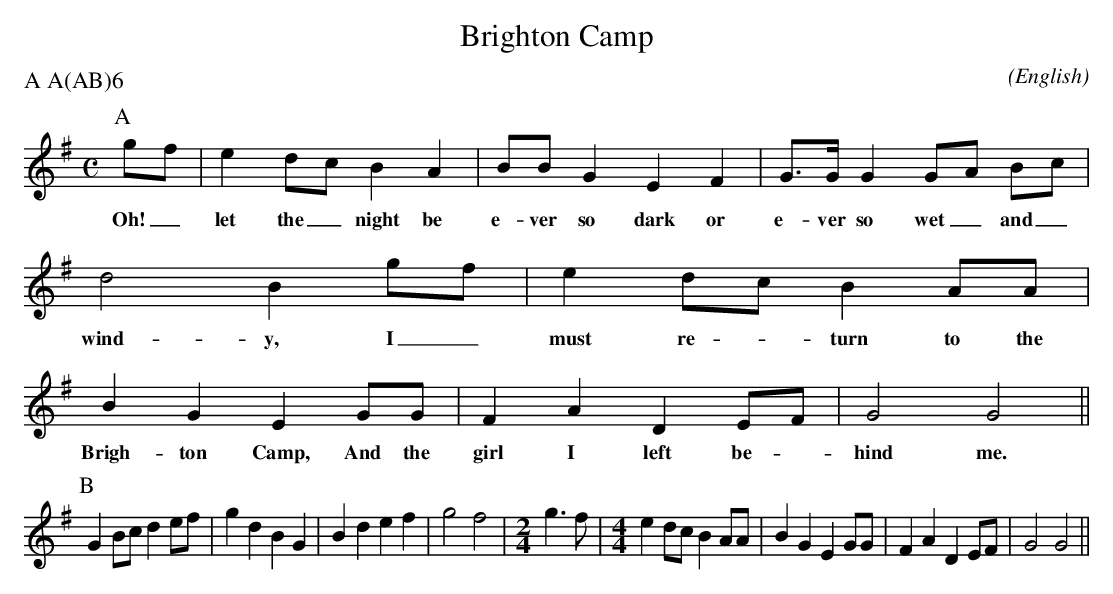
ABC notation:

X:1
T:Brighton Camp
M:C
C:
O:English
P:A A(AB)6
K:G
L:1/8
P:A
   gf | e2   dc   B2    A2  | BB    G2  E2    F2 | G>G    G2 GA   Bc | d4 B2   \
w: Oh!_ let  the_ night be    e-ver so  dark  or   e-ver  so wet_ and_ wind-y,
   gf | e2   dc   B2    AA  | B2    G2  E2    GG | F2     A2 D2   EF | G4 G4 ||
w: I_   must re - turn to the Brigh-ton Camp, And the girl I left be - hind me.
P:B
        G2   Bc   d2    ef  | g2    d2  B2    G2 | B2     d2 e2   f2 | g4 f4 |\
M:2/4
L:1/8
g3 f |\
M:4/4
L:1/8
        e2   dc   B2    AA  | B2    G2  E2    GG | F2     A2 D2   EF | G4 G4 ||
